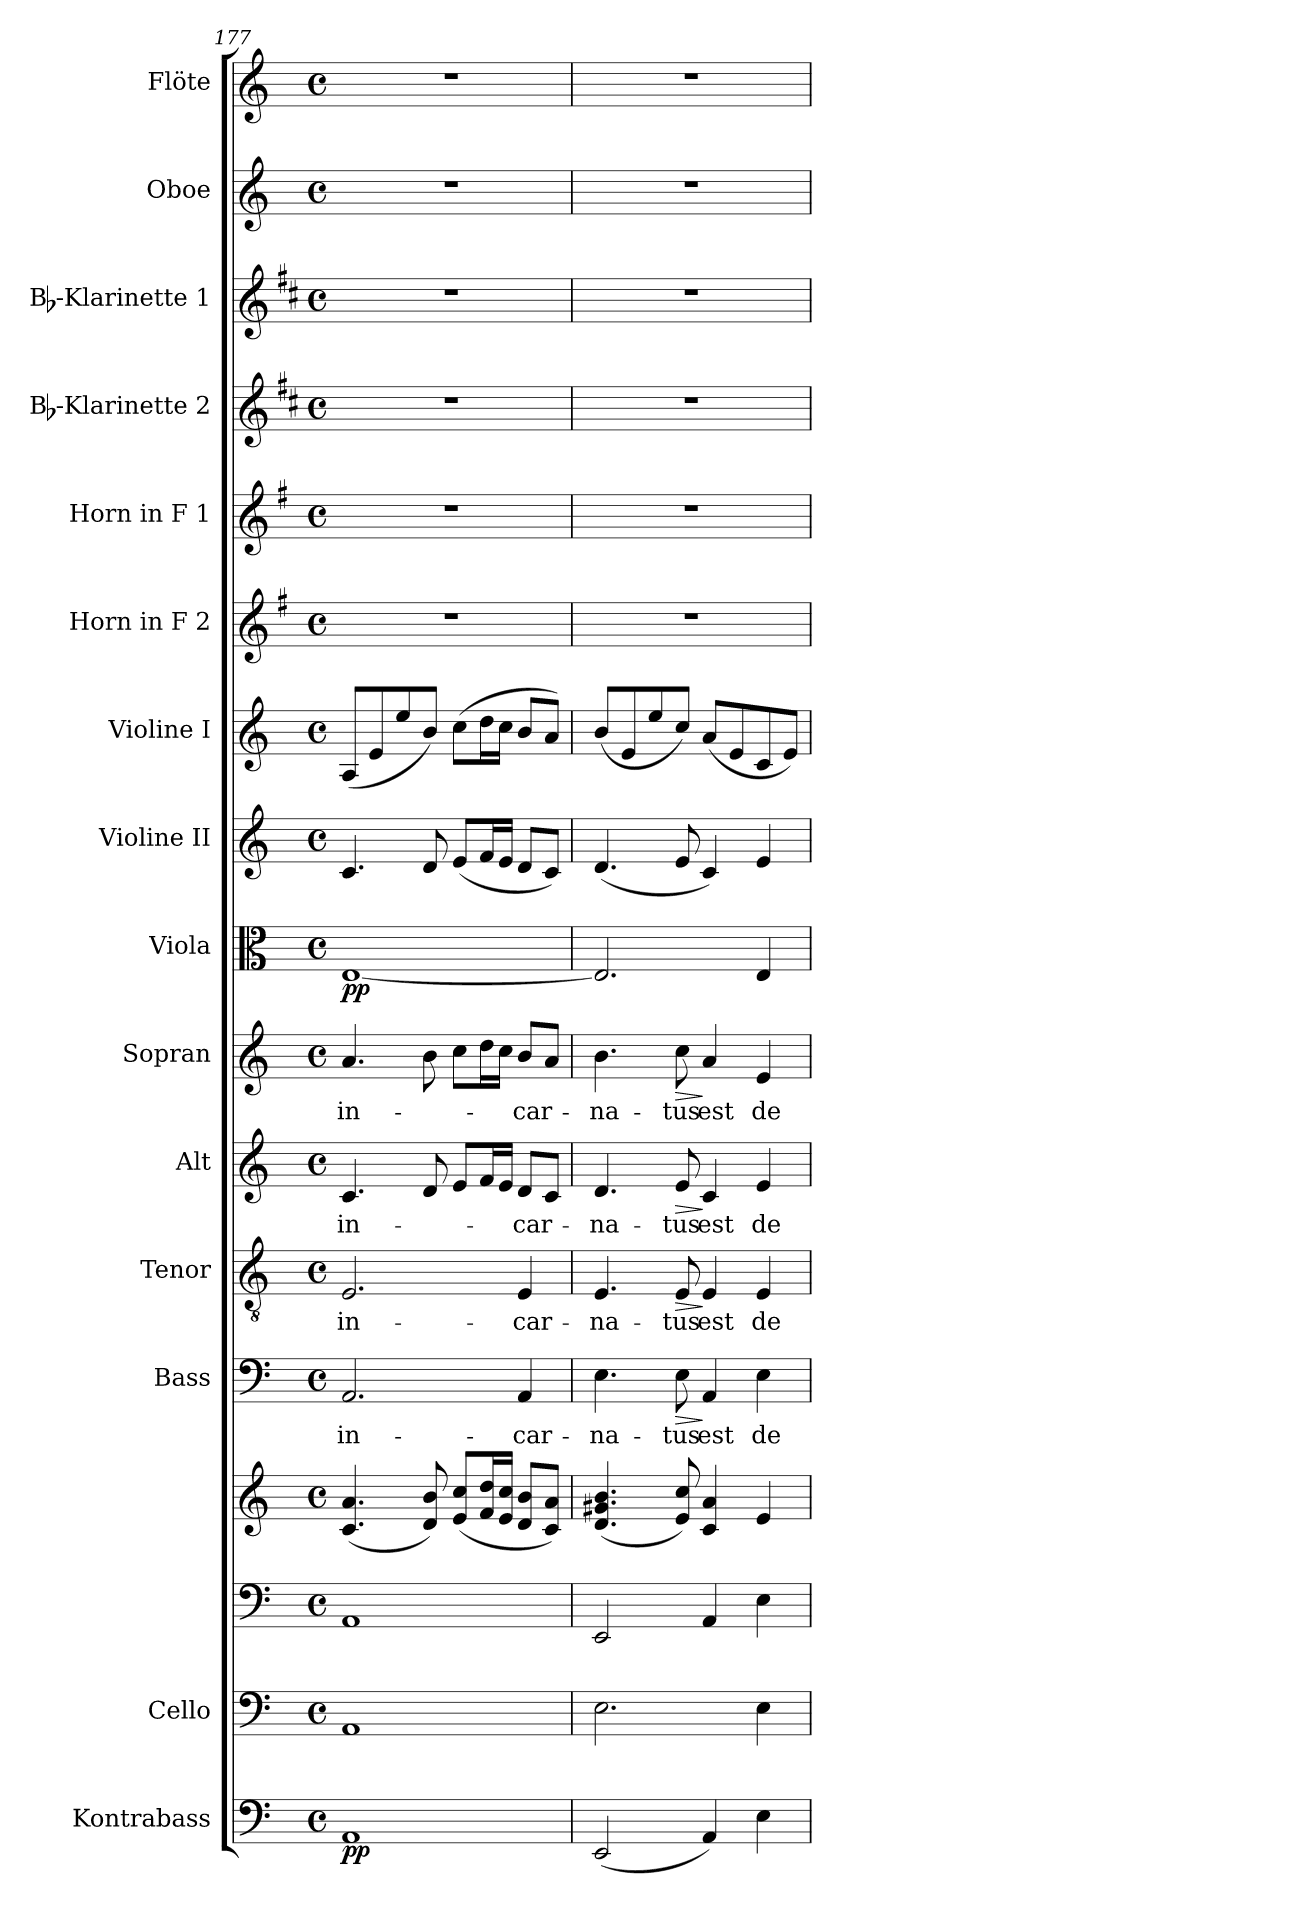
**kern	**dynam	**kern	**kern	**kern	**kern	**text	**dynam	**kern	**text	**dynam	**kern	**text	**dynam	**kern	**text	**dynam	**kern	**dynam	**kern	**kern	**kern	**kern	**kern	**kern	**kern	**kern
*part16	*part16	*part15	*part14	*part14	*part13	*part13	*part13	*part12	*part12	*part12	*part11	*part11	*part11	*part10	*part10	*part10	*part9	*part9	*part8	*part7	*part6	*part5	*part4	*part3	*part2	*part1
*staff17	*staff17	*staff16	*staff15	*staff14	*staff13	*staff13	*staff13	*staff12	*staff12	*staff12	*staff11	*staff11	*staff11	*staff10	*staff10	*staff10	*staff9	*staff9	*staff8	*staff7	*staff6	*staff5	*staff4	*staff3	*staff2	*staff1
*I"Kontrabass	*	*I"Cello	*	*	*I"Bass	*	*	*I"Tenor	*	*	*I"Alt	*	*	*I"Sopran	*	*	*I"Viola	*	*I"Violine II	*I"Violine I	*I"Horn in F 2	*I"Horn in F 1	*I"Bb-Klarinette 2	*I"Bb-Klarinette 1	*I"Oboe	*I"Flöte
*I'Kb.	*	*	*	*	*I'B.	*	*	*I'T.	*	*	*I'A.	*	*	*I'S.	*	*	*I'Vla.	*	*I'Vl. II	*I'Vl. I	*	*	*I'Bb Kl. 2	*I'Bb Kl. 1	*I'Ob.	*I'Fl.
*clefF4	*	*clefF4	*clefF4	*clefG2	*clefF4	*	*	*clefGv2	*	*	*clefG2	*	*	*clefG2	*	*	*clefC3	*	*clefG2	*clefG2	*clefG2	*clefG2	*clefG2	*clefG2	*clefG2	*clefG2
*ITrd7c12	*	*	*	*	*	*	*	*	*	*	*	*	*	*	*	*	*	*	*	*	*ITrd4c7	*ITrd4c7	*ITrd1c2	*ITrd1c2	*	*
*k[]	*	*k[]	*k[]	*k[]	*k[]	*	*	*k[]	*	*	*k[]	*	*	*k[]	*	*	*k[]	*	*k[]	*k[]	*k[]	*k[]	*k[]	*k[]	*k[]	*k[]
*C:	*	*C:	*C:	*C:	*C:	*	*	*C:	*	*	*C:	*	*	*C:	*	*	*C:	*	*C:	*C:	*C:	*C:	*C:	*C:	*C:	*C:
*M4/4	*	*M4/4	*M4/4	*M4/4	*M4/4	*	*	*M4/4	*	*	*M4/4	*	*	*M4/4	*	*	*M4/4	*	*M4/4	*M4/4	*M4/4	*M4/4	*M4/4	*M4/4	*M4/4	*M4/4
*met(c)	*	*met(c)	*met(c)	*met(c)	*met(c)	*	*	*met(c)	*	*	*met(c)	*	*	*met(c)	*	*	*met(c)	*	*met(c)	*met(c)	*met(c)	*met(c)	*met(c)	*met(c)	*met(c)	*met(c)
=177	=177	=177	=177	=177	=177	=177	=177	=177	=177	=177	=177	=177	=177	=177	=177	=177	=177	=177	=177	=177	=177	=177	=177	=177	=177	=177
!	!LO:DY:b	!	!	!	!	!LO:LY:b	!	!	!LO:LY:b	!	!	!LO:LY:b	!	!	!LO:LY:b	!	!	!LO:DY:b	!	!	!	!	!	!	!	!
1AAA	pp	1AA	1AA	(<4.c/ 4.a/	2.AA/	in-	.	2.E/	in-	.	4.c/	in-	.	4.a/	in-	.	[1E	pp	4.c/	(<8A/L	1r	1r	1r	1r	1r	1r
.	.	.	.	.	.	.	.	.	.	.	.	.	.	.	.	.	.	.	.	8e/	.	.	.	.	.	.
.	.	.	.	.	.	.	.	.	.	.	.	.	.	.	.	.	.	.	.	8ee/	.	.	.	.	.	.
.	.	.	.	8d/ 8b/)	.	.	.	.	.	.	8d/	.	.	8b\	.	.	.	.	8d/	8b/J)	.	.	.	.	.	.
.	.	.	.	(<8e/ 8cc/L	.	.	.	.	.	.	8e/L	.	.	8cc\L	.	.	.	.	(<8e/L	(>8cc\L	.	.	.	.	.	.
.	.	.	.	16f/ 16dd/L	.	.	.	.	.	.	16f/L	.	.	16dd\L	.	.	.	.	16f/L	16dd\L	.	.	.	.	.	.
.	.	.	.	16e/ 16cc/JJ	.	.	.	.	.	.	16e/JJ	.	.	16cc\JJ	.	.	.	.	16e/JJ	16cc\JJ	.	.	.	.	.	.
!	!	!	!	!	!	!LO:LY:b	!	!	!LO:LY:b	!	!	!LO:LY:b	!	!	!LO:LY:b	!	!	!	!	!	!	!	!	!	!	!
.	.	.	.	8d/ 8b/L	4AA/	-car-	.	4E/	-car-	.	8d/L	-car-	.	8b/L	-car-	.	.	.	8d/L	8b/L	.	.	.	.	.	.
.	.	.	.	8c/ 8a/J)	.	.	.	.	.	.	8c/J	.	.	8a/J	.	.	.	.	8c/J)	8a/J)	.	.	.	.	.	.
=178	=178	=178	=178	=178	=178	=178	=178	=178	=178	=178	=178	=178	=178	=178	=178	=178	=178	=178	=178	=178	=178	=178	=178	=178	=178	=178
!	!	!	!	!	!	!LO:LY:b	!	!	!LO:LY:b	!	!	!LO:LY:b	!	!	!LO:LY:b	!	!	!	!	!	!	!	!	!	!	!
(<2EEE/	.	2.E\	2EE/	(<4.d/ 4.g#X/ 4.b/	4.E\	-na-	.	4.E/	-na-	.	4.d/	-na-	.	4.b\	-na-	.	2.E/]	.	(<4.d/	(<8b/L	1r	1r	1r	1r	1r	1r
.	.	.	.	.	.	.	.	.	.	.	.	.	.	.	.	.	.	.	.	8e/	.	.	.	.	.	.
.	.	.	.	.	.	.	.	.	.	.	.	.	.	.	.	.	.	.	.	8ee/	.	.	.	.	.	.
!	!	!	!	!	!	!LO:LY:b	!LO:HP:b	!	!LO:LY:b	!LO:HP:b	!	!LO:LY:b	!LO:HP:b	!	!LO:LY:b	!LO:HP:b	!	!	!	!	!	!	!	!	!	!
.	.	.	.	8e/ 8cc/)	8E\	-tus	>	8E/	-tus	>	8e/	-tus	>	8cc\	-tus	>	.	.	8e/	8cc/J)	.	.	.	.	.	.
!	!	!	!	!	!	!LO:LY:b	!	!	!LO:LY:b	!	!	!LO:LY:b	!	!	!LO:LY:b	!	!	!	!	!	!	!	!	!	!	!
4AAA/)	.	.	4AA/	4c/ 4a/	4AA/	est	]	4E/	est	]	4c/	est	]	4a/	est	]	.	.	4c/)	(<8a/L	.	.	.	.	.	.
.	.	.	.	.	.	.	.	.	.	.	.	.	.	.	.	.	.	.	.	8e/	.	.	.	.	.	.
!	!	!	!	!	!	!LO:LY:b	!	!	!LO:LY:b	!	!	!LO:LY:b	!	!	!LO:LY:b	!	!	!	!	!	!	!	!	!	!	!
4EE\	.	4E\	4E\	4e/	4E\	de	.	4E/	de	.	4e/	de	.	4e/	de	.	4E/	.	4e/	8c/	.	.	.	.	.	.
.	.	.	.	.	.	.	.	.	.	.	.	.	.	.	.	.	.	.	.	8e/J)	.	.	.	.	.	.
=	=	=	=	=	=	=	=	=	=	=	=	=	=	=	=	=	=	=	=	=	=	=	=	=	=	=
*-	*-	*-	*-	*-	*-	*-	*-	*-	*-	*-	*-	*-	*-	*-	*-	*-	*-	*-	*-	*-	*-	*-	*-	*-	*-	*-
